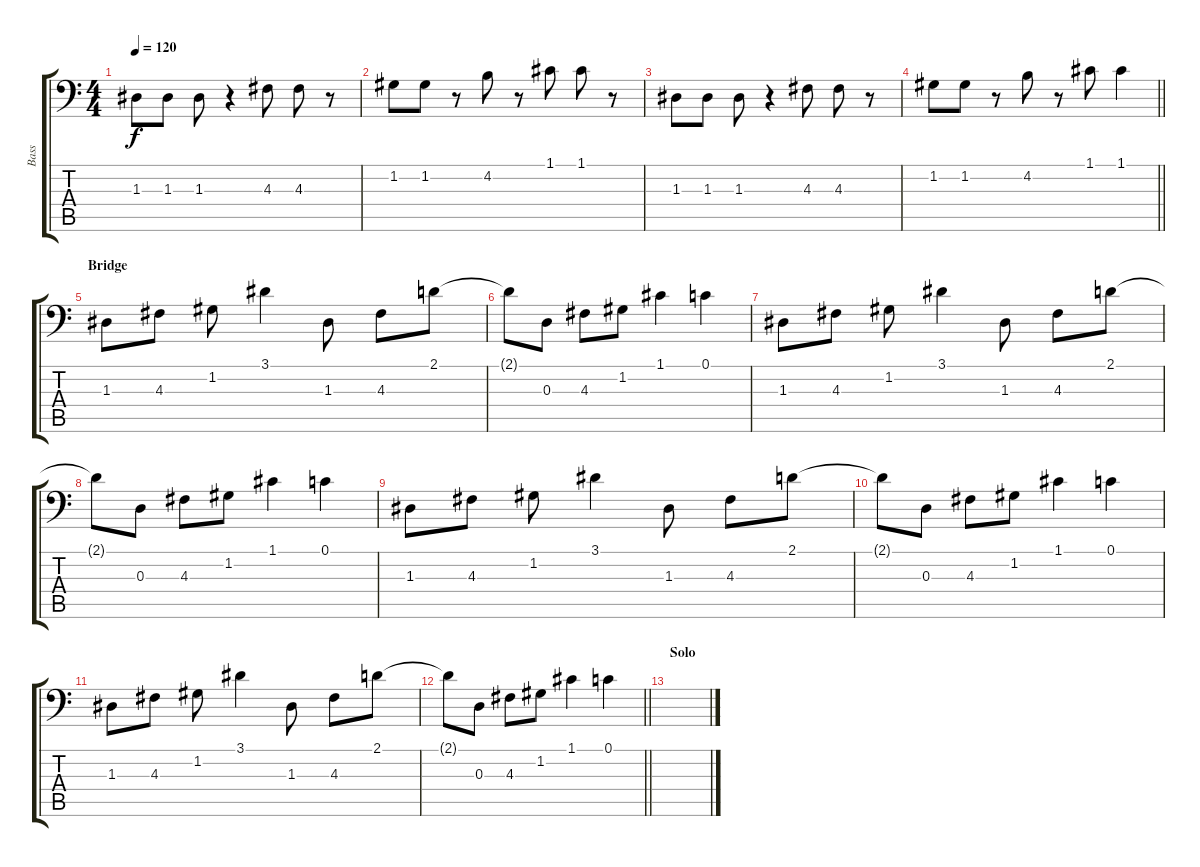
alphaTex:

\track ("Bass" "Bass") {instrument acousticbass}
\staff {score tabs}
\tuning (C3 G2 D2 A1 E1 B0) {hide}
\ts (4 4)
\tempo 120
\clef f4
\ks c
1.3.8{dy f} 1.3.8 1.3.8 r.4 4.3.8 4.3.8 r.8 |
1.2.8 1.2.8 r.8 4.2.8 r.8 1.1.8 1.1.8 r.8 |
1.3.8 1.3.8 1.3.8 r.4 4.3.8 4.3.8 r.8 |
\barLineRight lightlight
1.2.8 1.2.8 r.8 4.2.8 r.8 1.1.8 1.1.4 |
\section ("" "Bridge")
1.3.8 4.3.8 1.2.8 3.1.4 1.3.8 4.3.8 2.1.8 |
2.1{t}.8 0.3.8 4.3.8 1.2.8 1.1.4 0.1.4 |
1.3.8 4.3.8 1.2.8 3.1.4 1.3.8 4.3.8 2.1.8 |
2.1{t}.8 0.3.8 4.3.8 1.2.8 1.1.4 0.1.4 |
1.3.8 4.3.8 1.2.8 3.1.4 1.3.8 4.3.8 2.1.8 |
2.1{t}.8 0.3.8 4.3.8 1.2.8 1.1.4 0.1.4 |
1.3.8 4.3.8 1.2.8 3.1.4 1.3.8 4.3.8 2.1.8 |
\barLineRight lightlight
2.1{t}.8 0.3.8 4.3.8 1.2.8 1.1.4 0.1.4 |
\section ("" "Solo")
